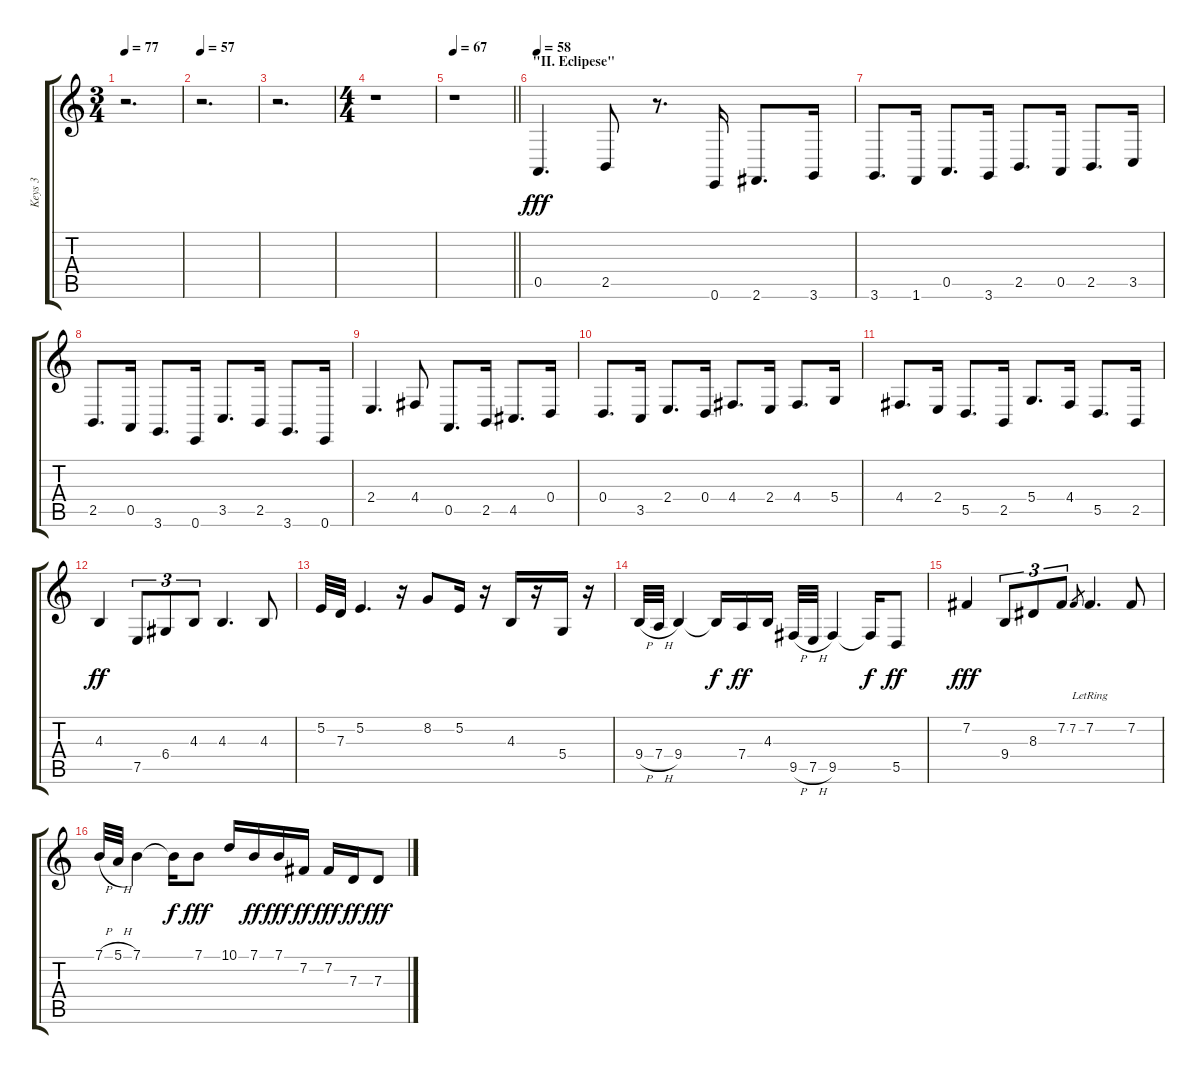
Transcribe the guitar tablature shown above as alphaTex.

\track ("Keys 3" "Keys 3") {instrument lead1square}
\staff {score tabs}
\tuning (E4 B3 G3 D3 A2 E2) {hide}
\ts (3 4)
\tempo 77
\clef g2
\ks c
r.2{d dy f} |
\tempo 57
r.2{d} |
r.2{d} |
\ts (4 4)
r.1 |
\tempo 67
\barLineRight lightlight
r.1 |
\section ("" "\"II. Eclipese\"")
\tempo 58
0.5.4{d dy fff balance 8} 2.5.8 r.8{d} 0.6.16 2.6.8{d} 3.6.16 |
3.6.8{d} 1.6.16 0.5.8{d} 3.6.16 2.5.8{d} 0.5.16 2.5.8{d} 3.5.16 |
2.5.8{d} 0.5.16 3.6.8{d} 0.6.16 3.5.8{d} 2.5.16 3.6.8{d} 0.6.16 |
2.4.4{d} 4.4.8 0.5.8{d} 2.5.16 4.5.8{d} 0.4.16 |
0.4.8{d} 3.5.16 2.4.8{d} 0.4.16 4.4.8{d} 2.4.16 4.4.8{d} 5.4.16 |
4.4.8{d} 2.4.16 5.5.8{d} 2.5.16 5.4.8{d} 4.4.16 5.5.8{d} 2.5.16 |
4.3.4{dy ff balance 3} 7.5.8{tu (3 2)} 6.4.8{tu (3 2)} 4.3.8{tu (3 2)} 4.3.4{d} 4.3.8 |
5.2.32 7.3.32 5.2.4{d} r.16 8.2.8 5.2.16 r.16 4.3.16 r.16 5.4.16 r.16 |
9.4{h}.32 7.4{h}.32 9.4.4 9.4{t}.16{dy f} 7.4.16{dy ff} 4.3.16 9.5{h}.32 7.5{h}.32 9.5.4 9.5{t}.16{dy f} 5.5.8{dy ff} |
7.2.4{dy fff} 9.4.8{tu (3 2)} 8.3.8{tu (3 2)} 7.2.8{tu (3 2)} 7.2.8{gr} 7.2{lr}.4{d} 7.2.8 |
7.1{h}.32 5.1{h}.32 7.1.4 7.1{t}.16{dy f} 7.1.8{dy fff} 10.1.16 7.1.16{dy ff} 7.1.16{dy fff} 7.2.16{dy ff} 7.2.16{dy fff} 7.3.16{dy ff} 7.3.8{dy fff}
